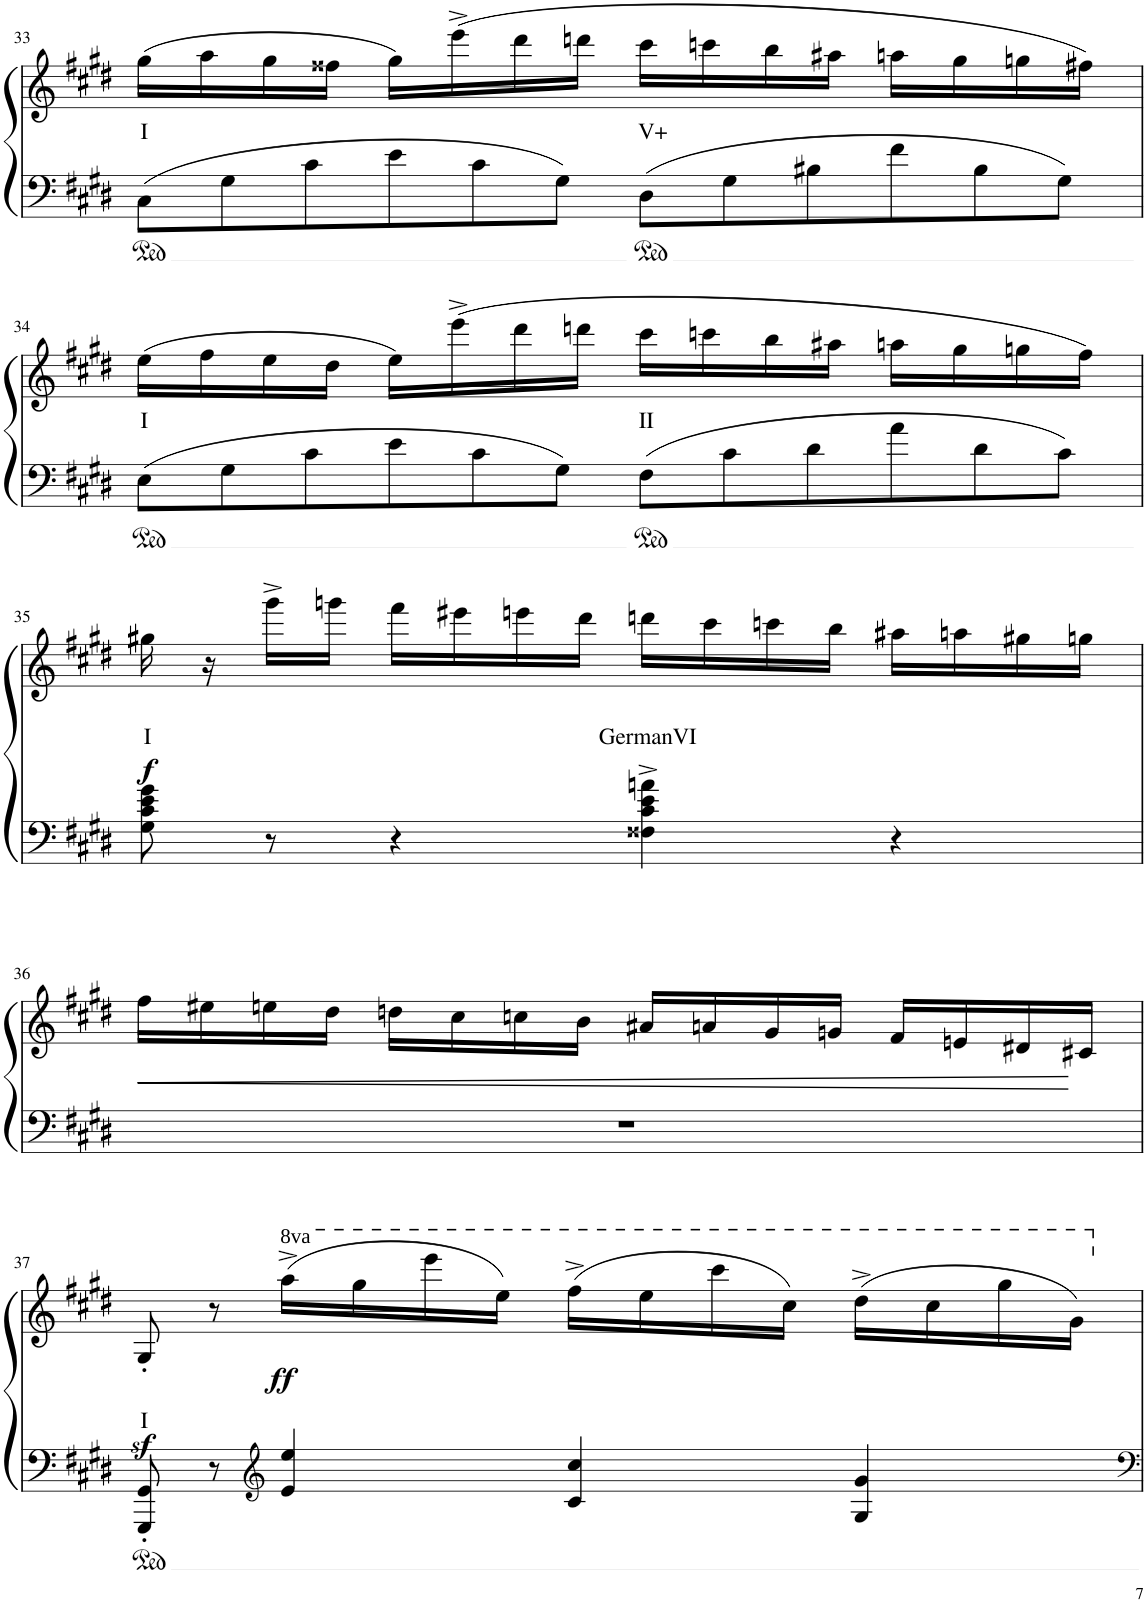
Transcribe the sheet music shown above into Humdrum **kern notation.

**kern	**kern	**text	**dynam
*part1	*part1	*part1	*part1
*staff2	*staff1	*staff1	*staff1/2
*I"Piano	*	*	*
*I'Pno	*	*	*
!!LO:PB:g=z
*clefF4	*clefG2	*	*
*k[f#c#g#d#]	*k[f#c#g#d#]	*	*
*M4/4	*M4/4	*	*
*met(c|)	*met(c|)	*	*
*Xtuplet	*	*	*
=33	=33	=33	=33
!	!	!LO:LY:b	!
12C#\L	(16gg#\LL	I	.
.	16aa\	.	.
12G#\	.	.	.
.	16gg#\	.	.
12c#\	.	.	.
.	16ff##X\JJ	.	.
12e\	16gg#\LL)	.	.
.	(16eee^\	.	.
12c#\	.	.	.
.	16ddd#\	.	.
12G#\J	.	.	.
.	16dddn\JJ	.	.
!	!	!LO:LY:b	!
12D#\L	16ccc#\LL	V+	.
.	16cccn\	.	.
12G#\	.	.	.
.	16bb\	.	.
12B#X\	.	.	.
.	16aa#X\JJ	.	.
12f#\	16aan\LL	.	.
.	16gg#\	.	.
12B#\	.	.	.
.	16ggn\	.	.
12G#\J	.	.	.
.	16ff#X\JJ)	.	.
!!LO:LB:g=z
=34	=34	=34	=34
!	!	!LO:LY:b	!
12E\L	(16ee\LL	I	.
.	16ff#\	.	.
12G#\	.	.	.
.	16ee\	.	.
12c#\	.	.	.
.	16dd#\JJ	.	.
12e\	16ee\LL)	.	.
.	(16eee^\	.	.
12c#\	.	.	.
.	16ddd#\	.	.
12G#\J	.	.	.
.	16dddn\JJ	.	.
!	!	!LO:LY:b	!
12F#\L	16ccc#\LL	II	.
.	16cccn\	.	.
12c#\	.	.	.
.	16bb\	.	.
12d#\	.	.	.
.	16aa#X\JJ	.	.
12a\	16aan\LL	.	.
.	16gg#\	.	.
12d#\	.	.	.
.	16ggn\	.	.
12c#\J	.	.	.
.	16ff#\JJ)	.	.
!!LO:LB:g=z
=35	=35	=35	=35
!	!	!LO:LY:b	!LO:DY:b
8G#\ 8c#\ 8e\ 8g#\	16gg#X\	I	f
.	16r	.	.
8r	16ggg#^\LL	.	.
.	16gggn\JJ	.	.
4r	16fff#\LL	.	.
.	16eee#X\	.	.
.	16eeen\	.	.
.	16ddd#\JJ	.	.
!	!	!LO:LY:b	!
4F##X\^ 4c#\^ 4e\^ 4an\^	16dddn\LL	GermanVI	.
.	16ccc#\	.	.
.	16cccn\	.	.
.	16bb\JJ	.	.
4r	16aa#X\LL	.	.
.	16aan\	.	.
.	16gg#X\	.	.
.	16ggn\JJ	.	.
!!LO:LB:g=z
=36	=36	=36	=36
!	!	!	!LO:HP:b
1r	16ff#\LL	.	<
.	16ee#X\	.	.
.	16een\	.	.
.	16dd#\JJ	.	.
.	16ddn\LL	.	.
.	16cc#\	.	.
.	16ccn\	.	.
.	16b\JJ	.	.
.	16a#X/LL	.	.
.	16an/	.	.
.	16g#/	.	.
.	16gn/JJ	.	.
.	16f#/LL	.	.
.	16en/	.	.
.	16d#X/	.	.
.	16c#X/JJ	.	[
!!LO:LB:g=z
=37	=37	=37	=37
!	!	!LO:LY:b	!
8GGG#/' 8GG#/'	8G#z<'/	I	.
8r	8r	.	.
*clefG2	*	*	*
*	*8va	*	*
!	!	!	!LO:DY:b
4e/ 4ee/	(16aaa^\LL	.	ff
.	16ggg#\	.	.
.	16eeee\	.	.
.	16eee\JJ)	.	.
4c#/ 4cc#/	(16fff#^\LL	.	.
.	16eee\	.	.
.	16cccc#\	.	.
.	16ccc#\JJ)	.	.
4G#/ 4g#/	(16ddd#^\LL	.	.
.	16ccc#\	.	.
.	16ggg#\	.	.
.	16gg#\JJ)	.	.
*	*X8va	*	*
=	=	=	=
*-	*-	*-	*-
